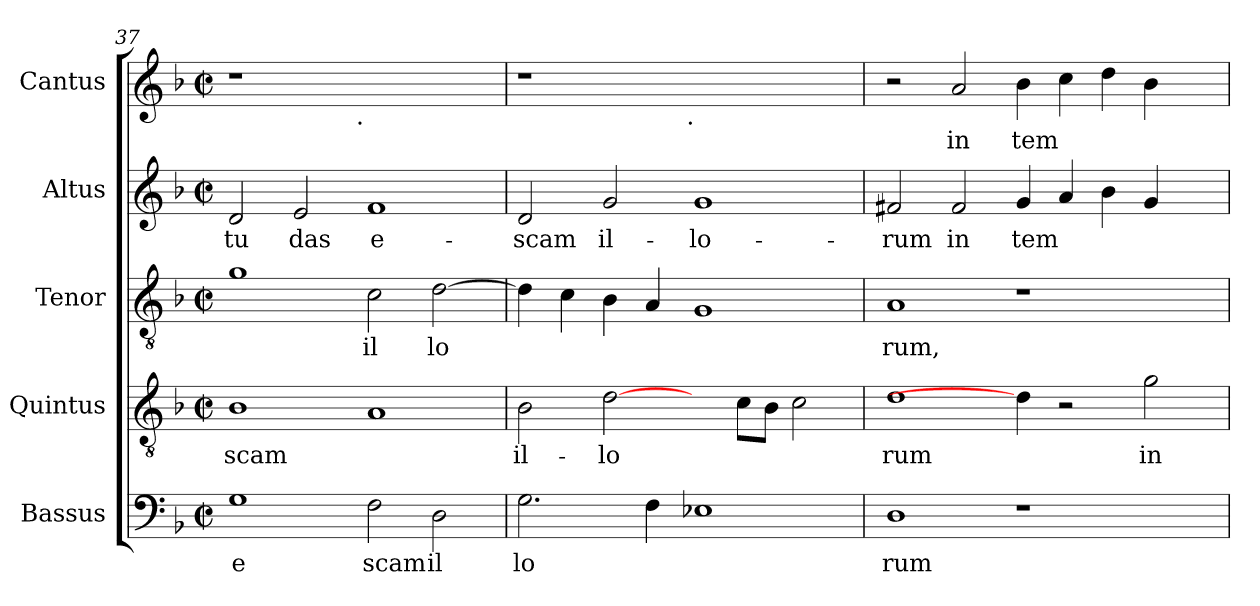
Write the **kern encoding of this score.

**kern	**text	**kern	**text	**kern	**text	**kern	**text	**kern	**text
*part5	*part5	*part4	*part4	*part3	*part3	*part2	*part2	*part1	*part1
*staff5	*staff5	*staff4	*staff4	*staff3	*staff3	*staff2	*staff2	*staff1	*staff1
*I"Bassus	*	*I"Quintus	*	*I"Tenor	*	*I"Altus	*	*I"Cantus	*
!!LO:PB:g=z
*clefF4	*	*clefGv2	*	*clefGv2	*	*clefG2	*	*clefG2	*
*k[b-]	*	*k[b-]	*	*k[b-]	*	*k[b-]	*	*k[b-]	*
*F:	*	*F:	*	*F:	*	*F:	*	*F:	*
*M2/2	*	*M2/2	*	*M2/2	*	*M2/2	*	*M2/2	*
*met(c|)	*	*met(c|)	*	*met(c|)	*	*met(c|)	*	*met(c|)	*
=37	=37	=37	=37	=37	=37	=37	=37	=37	=37
!	!LO:LY:b:cj	!	!LO:LY:b:cj	!	!LO:LY:b:cj	!	!LO:LY:b:cj	!	!
*	*	*	*	*	*	*	*	*^	*
1G	e	1B-	scam	1g	.	2d/	tu	1r	2ryy	.
!	!	!	!	!	!	!	!LO:LY:b:cj	!	!	!
.	.	.	.	.	.	2e/	das	.	4...ryy	.
!	!	!	!	!	!	!	!	!	!LO:TX:b:t=.	!
.	.	.	.	.	.	.	.	.	1ryy	.
!	!LO:LY:b:cj	!	!LO:LY:b:cj	!	!LO:LY:b:cj	!	!LO:LY:b:cj	!	!	!
2F\	scam	1A	.	2c\	il	1f	e-	1ryy	.	.
!	!LO:LY:b:cj	!	!	!	!LO:LY:b:cj	!	!	!	!	!
2D\	il	.	.	[>2d\	lo	.	.	.	.	.
.	.	.	.	.	.	.	.	.	32ryy	.
=38	=38	=38	=38	=38	=38	=38	=38	=38	=38	=38
!	!LO:LY:b:cj	!	!LO:LY:b:cj	!	!LO:LY:b:cj	!	!LO:LY:b:cj	!	!	!
2.G\	lo	2B-\	il-	4d\]	.	2d/	-scam	1r	2ryy	.
!	!	!	!	!	!LO:LY:b:cj	!	!	!	!	!
.	.	.	.	4c\	.	.	.	.	.	.
!	!	!	!LO:LY:b:cj	!	!LO:LY:b:cj	!	!LO:LY:b:cj	!	!	!
.	.	[2d\	-lo-	4B-\	.	2g/	il-	.	4ryy	.
!	!LO:LY:b:cj	!	!	!	!LO:LY:b:cj	!	!	!	!	!
4F\	.	.	.	4A/	.	.	.	.	8...ryy	.
!	!	!	!	!	!	!	!	!	!LO:TX:b:t=.	!
.	.	.	.	.	.	.	.	.	1ryy	.
!	!LO:LY:b:cj	!	!	!	!LO:LY:b:cj	!	!LO:LY:b:cj	!	!	!
1E-X	.	4ryy	.	1G	.	1g	-lo-	1ryy	.	.
!	!	!	!LO:LY:b:cj	!	!	!	!	!	!	!
.	.	8c\L	--	.	.	.	.	.	.	.
!	!	!	!LO:LY:b:cj	!	!	!	!	!	!	!
.	.	8B-\J	--	.	.	.	.	.	.	.
!	!	!	!LO:LY:b:cj	!	!	!	!	!	!	!
.	.	2c\	--	.	.	.	.	.	.	.
.	.	.	.	.	.	.	.	.	64ryy	.
=39	=39	=39	=39	=39	=39	=39	=39	=39	=39	=39
!	!LO:LY:b:cj	!	!LO:LY:b:cj	!	!LO:LY:b:cj	!	!LO:LY:b:cj	!	!	!
*	*	*	*	*	*	*	*	*v	*v	*
1D	rum	1d	-rum	1A	rum,	2f#X/	-rum	2r	.
!	!	!	!	!	!	!	!LO:LY:b:cj	!	!LO:LY:b:cj
.	.	.	.	.	.	2f#/	in	2a/	in
!	!	!	!	!	!	!	!LO:LY:b:cj	!	!LO:LY:b:cj
1r	.	4d\]	.	1r	.	4g/	tem-	4b-\	tem
!	!	!	!	!	!	!	!LO:LY:b:cj	!	!LO:LY:b:cj
.	.	2r	.	.	.	4a/	--	4cc\	.
!	!	!	!	!	!	!	!LO:LY:b:cj	!	!LO:LY:b:cj
.	.	.	.	.	.	4b-\	--	4dd\	.
!	!	!	!LO:LY:b:cj	!	!	!	!LO:LY:b:cj	!	!LO:LY:b:cj
.	.	2g\	in	.	.	4g/	--	4b-\	.
4ryy	.	.	.	4ryy	.	4ryy	.	4ryy	.
=	=	=	=	=	=	=	=	=	=
*-	*-	*-	*-	*-	*-	*-	*-	*-	*-
